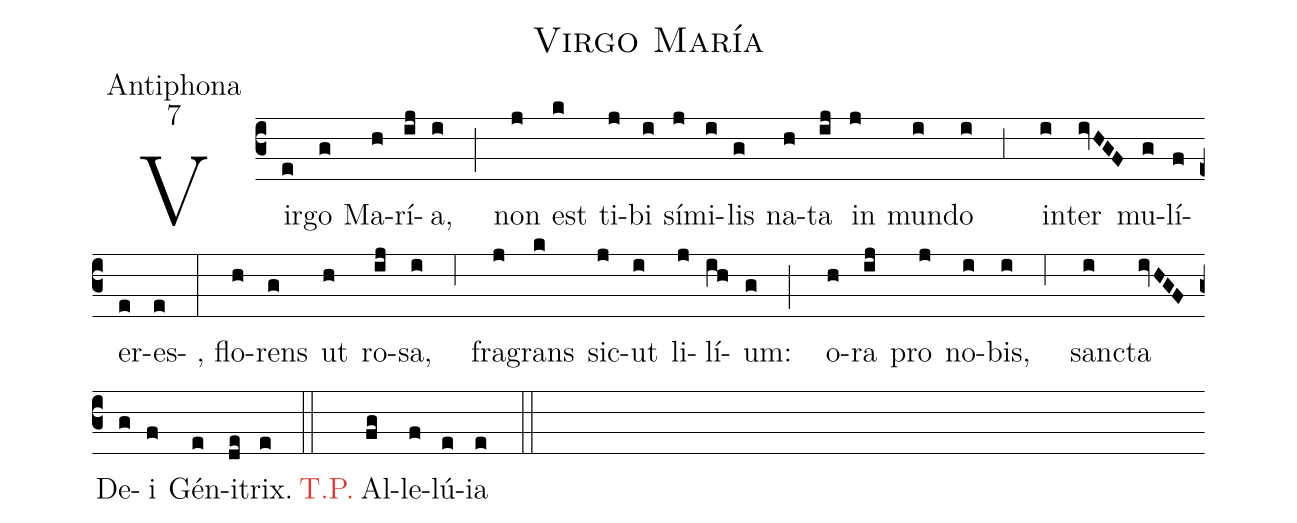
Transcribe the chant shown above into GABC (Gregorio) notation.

name:Virgo María;
office-part:Antiphona;
mode:7;
%%
Vir(e)go(g) Ma(h)rí(ij)a,(i ;) non(j) est(k) ti(j)bi(i) sí(j)mi(i)lis(g) na(h)ta(ij) in(j) mun(i)do(i ,3) in(i)ter(ivHGF) mu(g)lí(f)er(e)es(e :), flo(h)rens(g) ut(h) ro(ij)sa,(i ,6) fra(j)grans(k) sic(j)ut(i) li(j)lí(ih)um:(g ;) o(h)ra(ij) pro(j) no(i)bis,(i ,6) san(i)cta(ivHGF) De(g)i(f) Gén(e)i(de)trix.(e ::) <c>T.P.</c>()Al-(fg)le(f)lú(e)ia(e ::)
